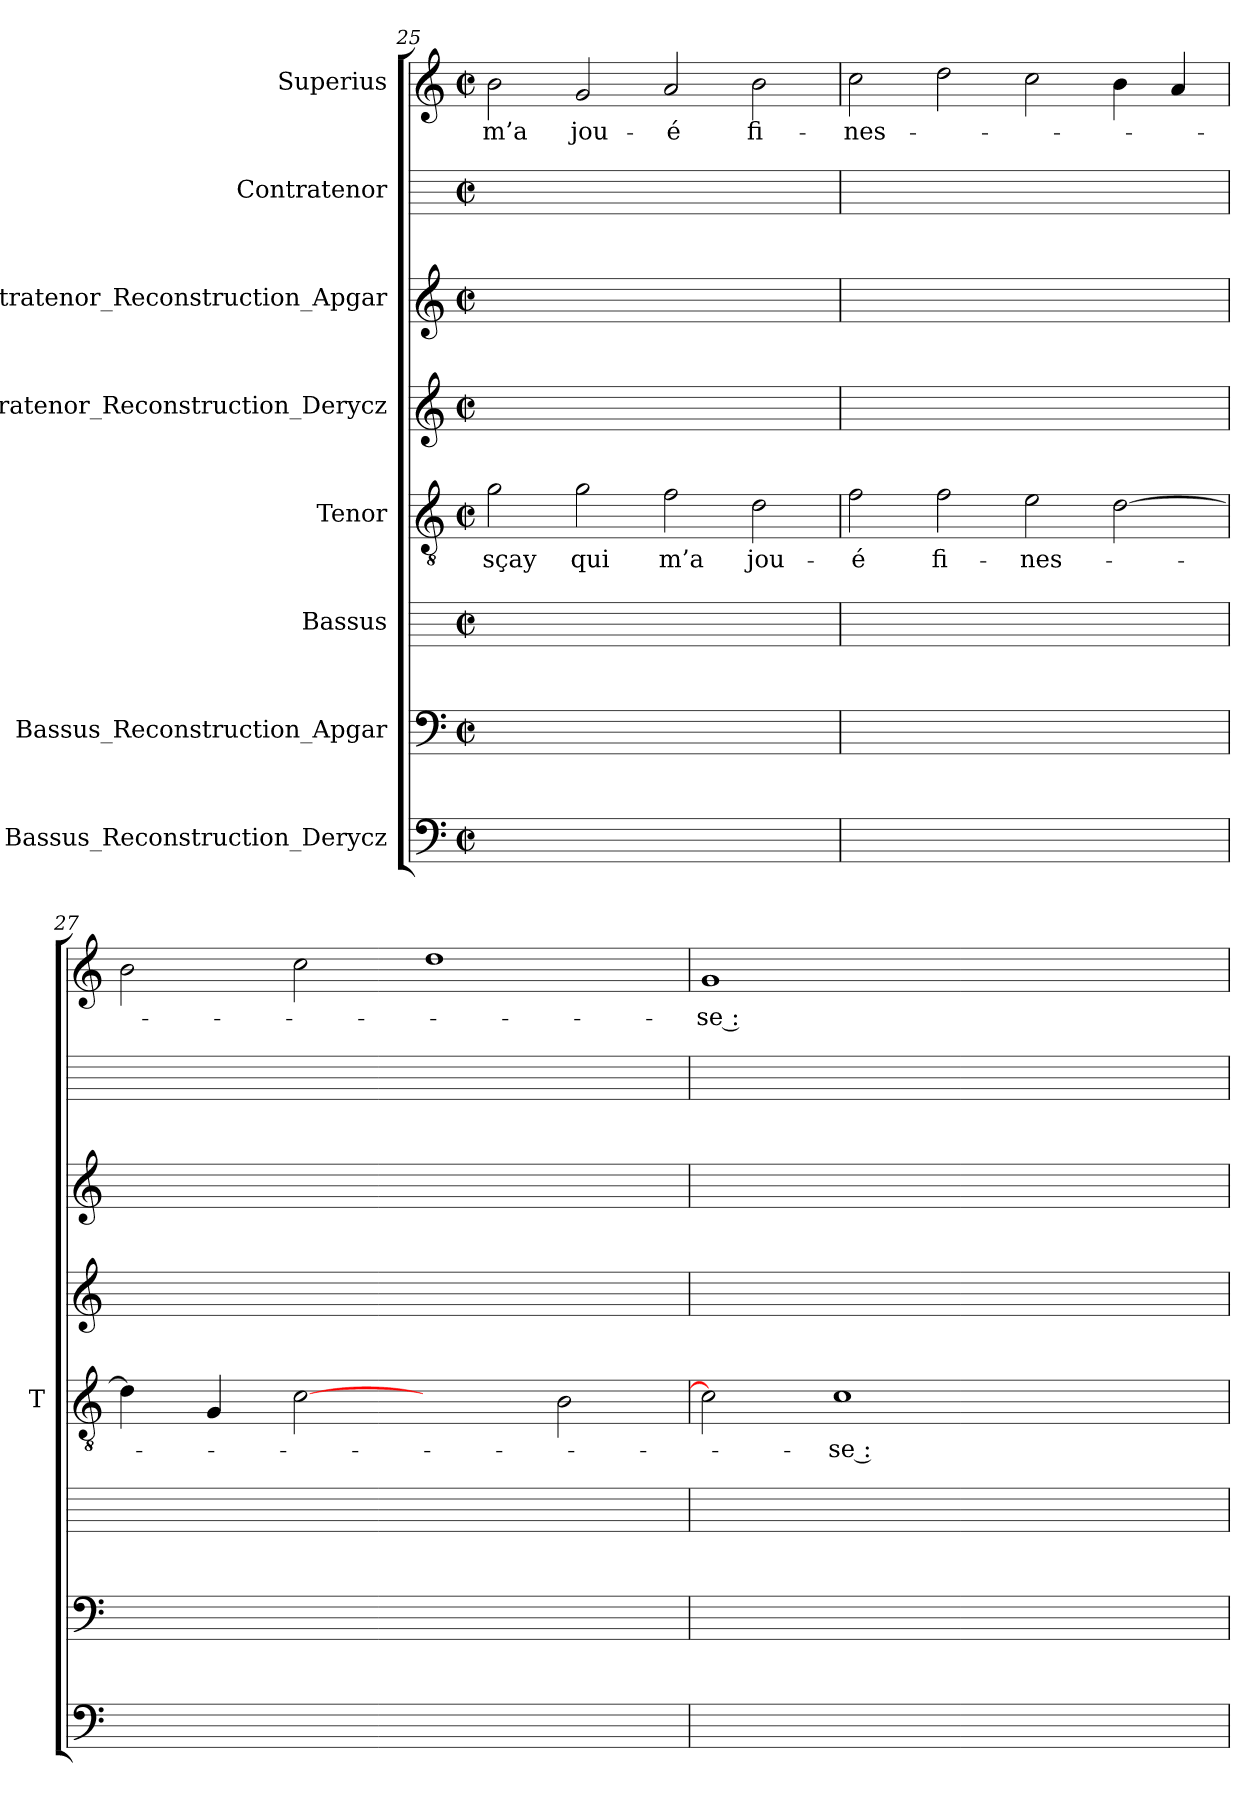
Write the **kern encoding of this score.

**kern	**kern	**kern	**kern	**text	**kern	**kern	**kern	**kern	**text
*part8	*part7	*part6	*part5	*part5	*part4	*part3	*part2	*part1	*part1
*staff8	*staff7	*staff6	*staff5	*staff5	*staff4	*staff3	*staff2	*staff1	*staff1
*I"Bassus_Reconstruction_Derycz	*I"Bassus_Reconstruction_Apgar	*I"Bassus	*I"Tenor	*	*I"Contratenor_Reconstruction_Derycz	*I"Contratenor_Reconstruction_Apgar	*I"Contratenor	*I"Superius	*
*	*	*	*I'T	*	*	*	*	*	*
*clefF4	*clefF4	*	*clefGv2	*	*clefG2	*clefG2	*	*clefG2	*
*k[]	*k[]	*	*k[]	*	*k[]	*k[]	*	*k[]	*
*C:	*C:	*	*C:	*	*C:	*C:	*	*C:	*
*M2/2	*M2/2	*M2/2	*M2/2	*	*M2/2	*M2/2	*M2/2	*M2/2	*
*met(c|)	*met(c|)	*met(c|)	*met(c|)	*	*met(c|)	*met(c|)	*met(c|)	*met(c|)	*
=25	=25	=25	=25	=25	=25	=25	=25	=25	=25
1ryy	1ryy	1ryy	2g	-sçay	1ryy	1ryy	1ryy	2b	-m’a
.	.	.	2g	-qui	.	.	.	2g	jou-
1ryy	1ryy	1ryy	2f	-m’a	1ryy	1ryy	1ryy	2a	-é
.	.	.	2d	jou-	.	.	.	2b	fi-
=26	=26	=26	=26	=26	=26	=26	=26	=26	=26
1ryy	1ryy	1ryy	2f	-é	1ryy	1ryy	1ryy	2cc	nes-
.	.	.	2f	fi-	.	.	.	2dd	.
1ryy	1ryy	1ryy	2e	nes-	1ryy	1ryy	1ryy	2cc	.
.	.	.	[2d	.	.	.	.	4b	.
.	.	.	.	.	.	.	.	4a	.
!!LO:PB:g=z
=27	=27	=27	=27	=27	=27	=27	=27	=27	=27
1ryy	1ryy	1ryy	4d]	.	1ryy	1ryy	1ryy	2b	.
.	.	.	4G	.	.	.	.	.	.
.	.	.	[2c	.	.	.	.	2cc	.
1ryy	1ryy	1ryy	2ryy	.	1ryy	1ryy	1ryy	1dd	.
.	.	.	2B	.	.	.	.	.	.
=28	=28	=28	=28	=28	=28	=28	=28	=28	=28
1ryy	1ryy	1ryy	2c]	.	1ryy	1ryy	1ryy	1g	-se :
.	.	.	1c	-se :	.	.	.	.	.
1ryy	1ryy	1ryy	.	.	1ryy	1ryy	1ryy	1ryy	.
.	.	.	2ryy	.	.	.	.	.	.
=	=	=	=	=	=	=	=	=	=
*-	*-	*-	*-	*-	*-	*-	*-	*-	*-
